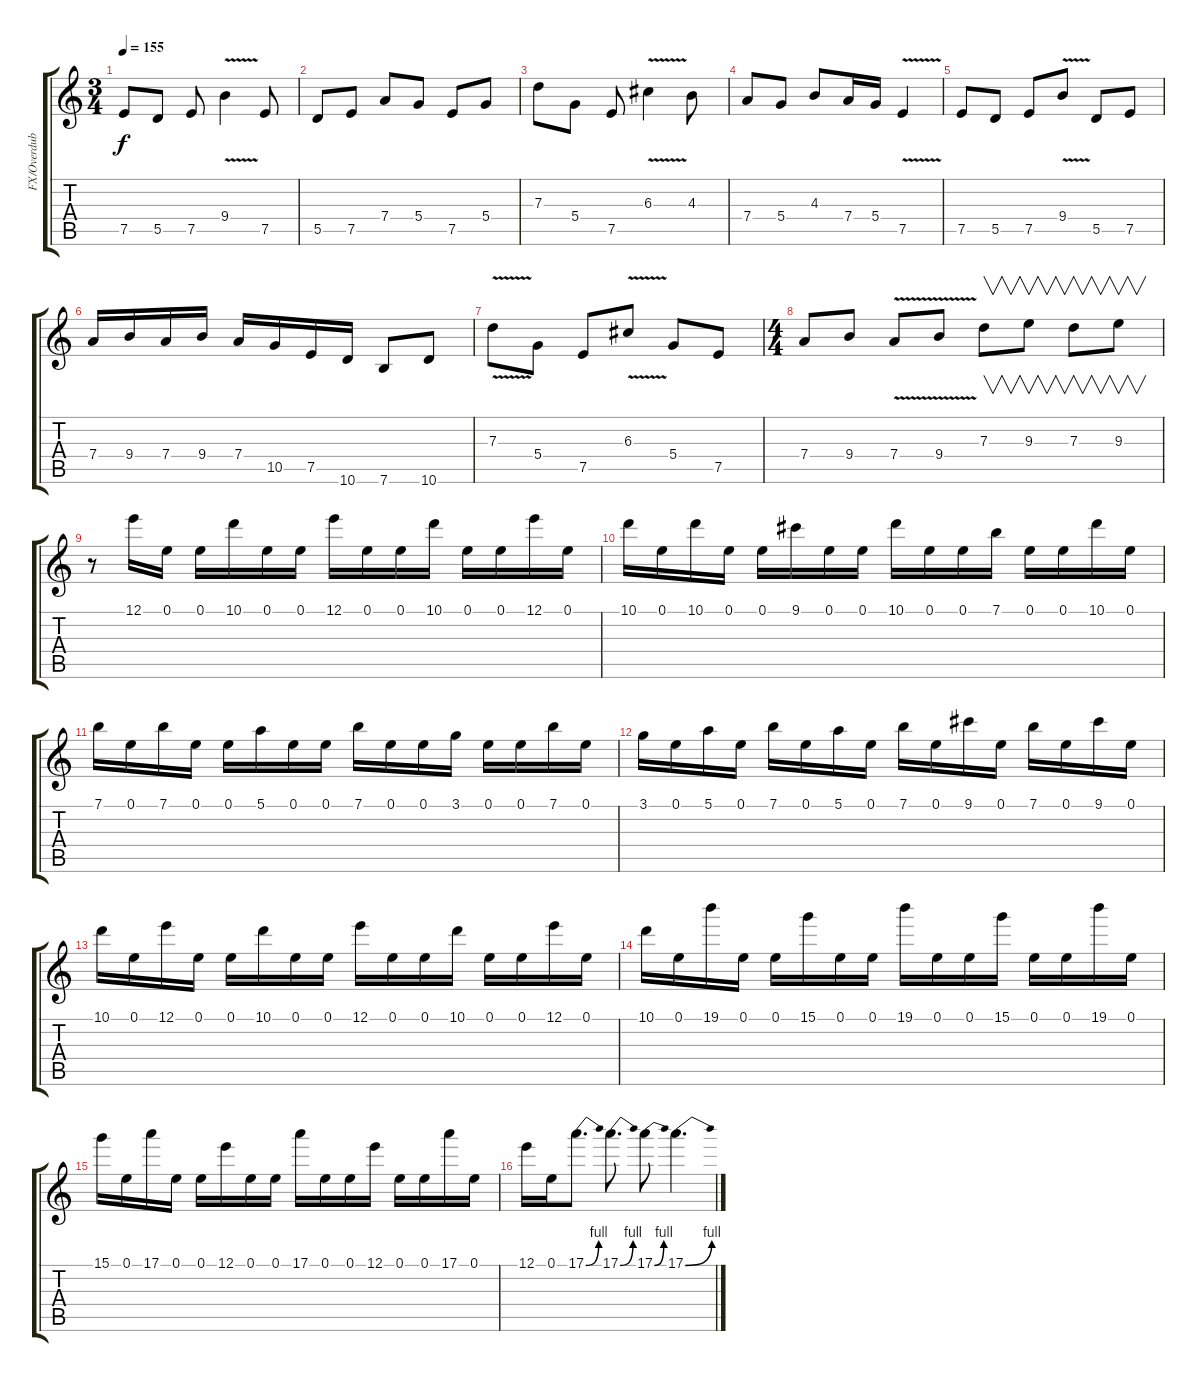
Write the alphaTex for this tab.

\track ("FX/Overdubs" "FX/Overdub") {instrument distortionguitar}
\staff {score tabs}
\tuning (E4 B3 G3 D3 A2 E2) {hide}
\ts (3 4)
\tempo 155
\clef g2
\ks c
7.5.8{dy f} 5.5.8 7.5.8 9.4{v}.4 7.5.8 |
5.5.8 7.5.8 7.4.8 5.4.8 7.5.8 5.4.8 |
7.3.8 5.4.8 7.5.8 6.3{v}.4 4.3.8 |
7.4.8 5.4.8 4.3.8 7.4.16 5.4.16 7.5{v}.4 |
7.5.8 5.5.8 7.5.8 9.4{v}.8 5.5.8 7.5.8 |
7.4.16 9.4.16 7.4.16 9.4.16 7.4.16 10.5.16 7.5.16 10.6.16 7.6.8 10.6.8 |
7.3{v}.8 5.4.8 7.5.8 6.3{v}.8 5.4.8 7.5.8 |
\ts (4 4)
7.4.8 9.4.8 7.4{v}.8 9.4{v}.8 7.3.8{v} 9.3.8{v} 7.3.8{v} 9.3.8{v} |
r.8{volume 9} 12.1.16 0.1.16 0.1.16 10.1.16 0.1.16 0.1.16 12.1.16 0.1.16 0.1.16 10.1.16 0.1.16 0.1.16 12.1.16 0.1.16 |
10.1.16 0.1.16 10.1.16 0.1.16 0.1.16 9.1.16 0.1.16 0.1.16 10.1.16 0.1.16 0.1.16 7.1.16 0.1.16 0.1.16 10.1.16 0.1.16 |
7.1.16 0.1.16 7.1.16 0.1.16 0.1.16 5.1.16 0.1.16 0.1.16 7.1.16 0.1.16 0.1.16 3.1.16 0.1.16 0.1.16 7.1.16 0.1.16 |
3.1.16 0.1.16 5.1.16 0.1.16 7.1.16 0.1.16 5.1.16 0.1.16 7.1.16 0.1.16 9.1.16 0.1.16 7.1.16 0.1.16 9.1.16 0.1.16 |
10.1.16 0.1.16 12.1.16 0.1.16 0.1.16 10.1.16 0.1.16 0.1.16 12.1.16 0.1.16 0.1.16 10.1.16 0.1.16 0.1.16 12.1.16 0.1.16 |
10.1.16 0.1.16 19.1.16 0.1.16 0.1.16 15.1.16 0.1.16 0.1.16 19.1.16 0.1.16 0.1.16 15.1.16 0.1.16 0.1.16 19.1.16 0.1.16 |
15.1.16 0.1.16 17.1.16 0.1.16 0.1.16 12.1.16 0.1.16 0.1.16 17.1.16 0.1.16 0.1.16 12.1.16 0.1.16 0.1.16 17.1.16 0.1.16 |
12.1.16 0.1.16 17.1{be (bend 0 0 60 4)}.8{d} 17.1{be (bend 0 0 60 4)}.8{d} 17.1{be (bend 0 0 60 4)}.8 17.1{be (bend 0 0 60 4)}.4{d}
